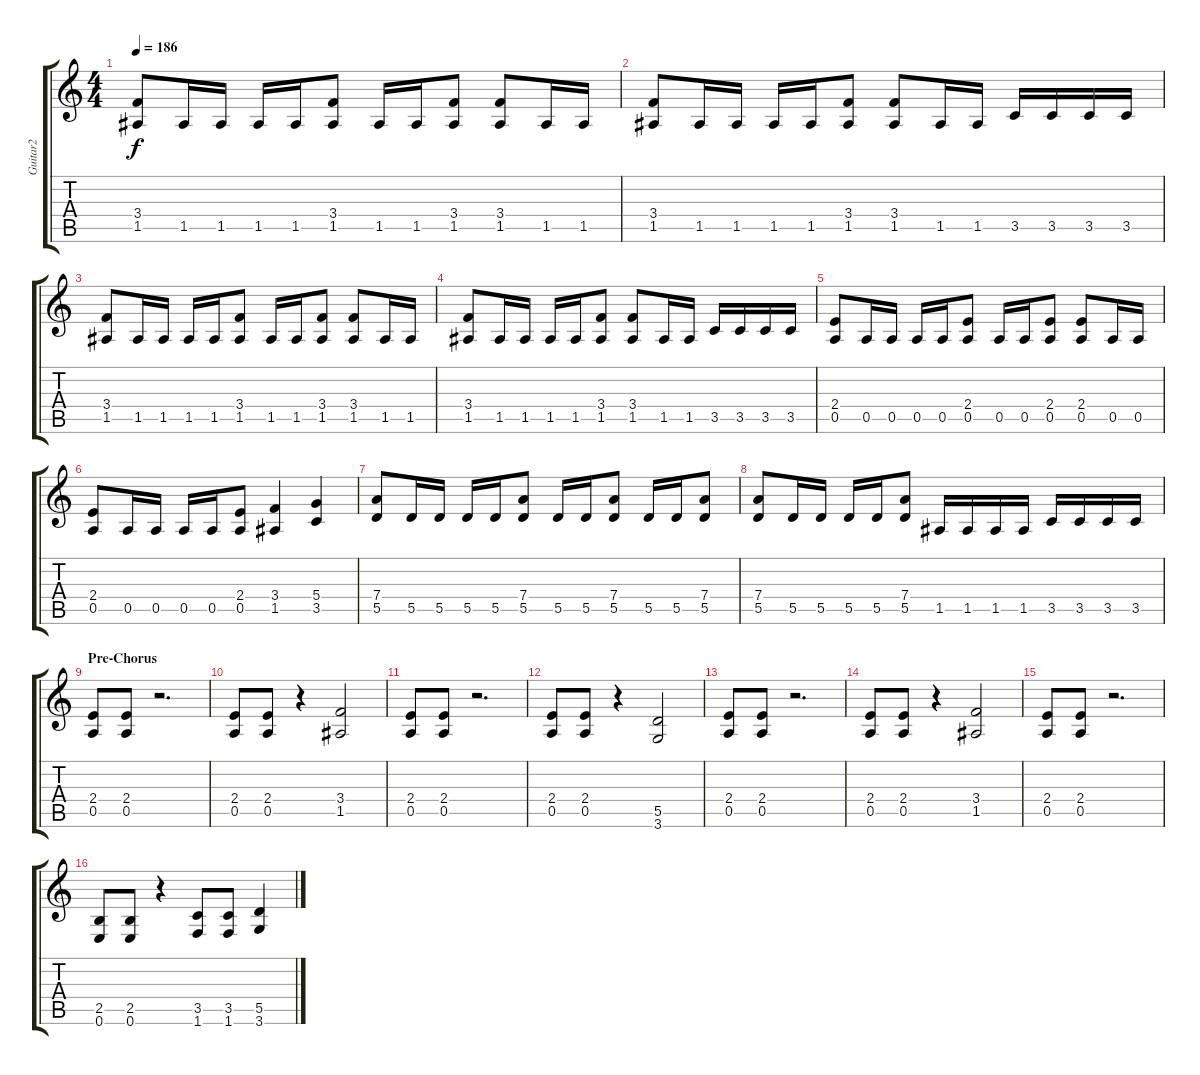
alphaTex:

\track ("Guitar2" "Guitar2") {instrument distortionguitar}
\staff {score tabs}
\tuning (E4 B3 G3 D3 A2 E2) {hide}
\ts (4 4)
\tempo 186
\clef g2
\ks c
(3.4 1.5).8{dy f} 1.5.16 1.5.16 1.5.16 1.5.16 (3.4 1.5).8 1.5.16 1.5.16 (3.4 1.5).8 (3.4 1.5).8 1.5.16 1.5.16 |
(3.4 1.5).8 1.5.16 1.5.16 1.5.16 1.5.16 (3.4 1.5).8 (3.4 1.5).8 1.5.16 1.5.16 3.5.16 3.5.16 3.5.16 3.5.16 |
(3.4 1.5).8 1.5.16 1.5.16 1.5.16 1.5.16 (3.4 1.5).8 1.5.16 1.5.16 (3.4 1.5).8 (3.4 1.5).8 1.5.16 1.5.16 |
(3.4 1.5).8 1.5.16 1.5.16 1.5.16 1.5.16 (3.4 1.5).8 (3.4 1.5).8 1.5.16 1.5.16 3.5.16 3.5.16 3.5.16 3.5.16 |
(2.4 0.5).8 0.5.16 0.5.16 0.5.16 0.5.16 (2.4 0.5).8 0.5.16 0.5.16 (2.4 0.5).8 (2.4 0.5).8 0.5.16 0.5.16 |
(2.4 0.5).8 0.5.16 0.5.16 0.5.16 0.5.16 (2.4 0.5).8 (3.4 1.5).4 (5.4 3.5).4 |
(7.4 5.5).8 5.5.16 5.5.16 5.5.16 5.5.16 (7.4 5.5).8 5.5.16 5.5.16 (7.4 5.5).8 5.5.16 5.5.16 (7.4 5.5).8 |
(7.4 5.5).8 5.5.16 5.5.16 5.5.16 5.5.16 (7.4 5.5).8 1.5.16 1.5.16 1.5.16 1.5.16 3.5.16 3.5.16 3.5.16 3.5.16 |
\section ("" "Pre-Chorus")
(2.4 0.5).8 (2.4 0.5).8 r.2{d} |
(2.4 0.5).8 (2.4 0.5).8 r.4 (3.4 1.5).2 |
(2.4 0.5).8 (2.4 0.5).8 r.2{d} |
(2.4 0.5).8 (2.4 0.5).8 r.4 (5.5 3.6).2 |
(2.4 0.5).8 (2.4 0.5).8 r.2{d} |
(2.4 0.5).8 (2.4 0.5).8 r.4 (3.4 1.5).2 |
(2.4 0.5).8 (2.4 0.5).8 r.2{d} |
(2.5 0.6).8 (2.5 0.6).8 r.4 (3.5 1.6).8 (3.5 1.6).8 (5.5 3.6).4
